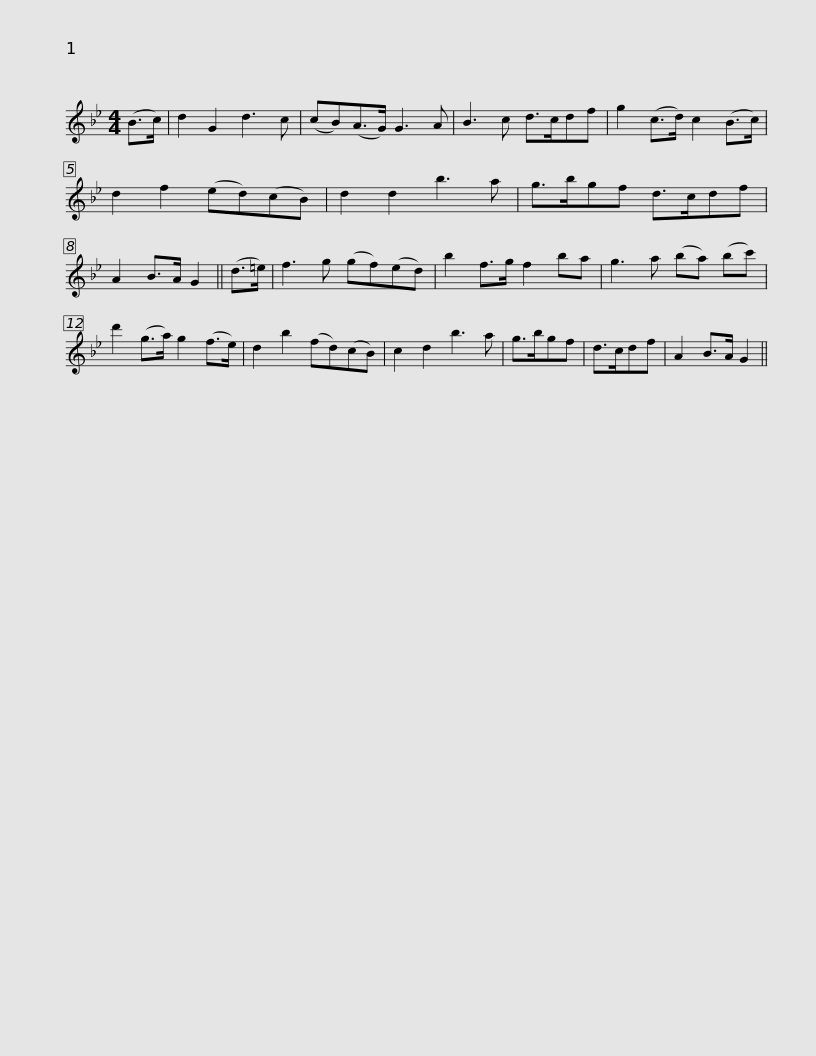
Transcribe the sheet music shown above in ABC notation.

X:1
L:1/8
M:4/4
I:linebreak $
K:Gmin
V:1 treble
V:1
 (B>c) | d2 G2 d3 c | (cB)(A>G) G3 A | B3 c d>cdf | g2 (c>d) c2 (B>c) | %5
 d2 f2 (ed)(cB) | d2 d2 b3 a |$ g>bgf d>cdf | A2 B>A G2 || (d>=e) | %10
 f3 g (gf)(ed) | b2 f>g f2 ba | g3 a (ba) (bc') |$ d'2 (g>a) g2 (f>e) | d2 b2 (fd)(cB) | %15
 c2 d2 b3 a | g>bgf | d>cdf | A2 B>A G2 || %19
